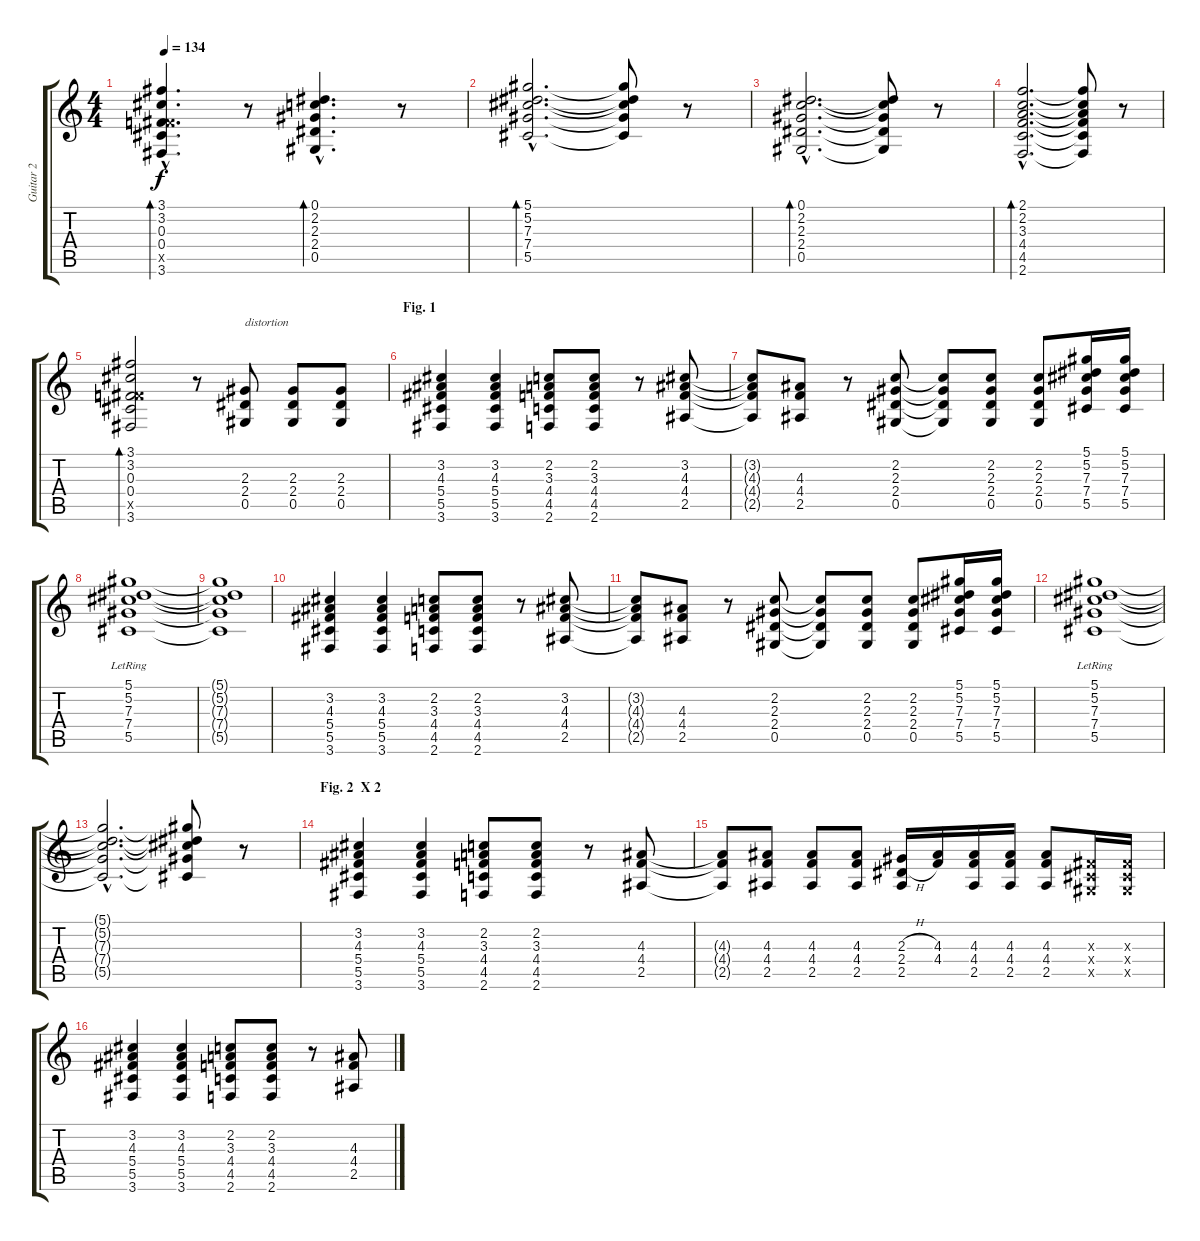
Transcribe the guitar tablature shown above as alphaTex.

\track ("Guitar 2" "Guitar 2") {instrument distortionguitar}
\staff {score tabs}
\tuning (Eb4 Bb3 Gb3 Db3 Ab2 Eb2) {hide}
\ts (4 4)
\tempo 134
\clef g2
\ks c
(3.1{hac} 3.2{hac} 0.3{hac} 0.4{hac} 9.5{hac x} 3.6{hac}).4{d bd 120 dy f} r.8 (0.1{hac} 2.2{hac} 2.3{hac} 2.4{hac} 0.5{hac}).4{d bd 120} r.8 |
(5.1{hac} 5.2{hac} 7.3{hac} 7.4{hac} 5.5{hac}).2{d bd 120} (5.1{t} 5.2{t} 7.3{t} 7.4{t} 5.5{t}).8 r.8 |
(0.1{hac} 2.2{hac} 2.3{hac} 2.4{hac} 0.5{hac}).2{d bd 120} (0.1{t} 2.2{t} 2.3{t} 2.4{t} 0.5{t}).8 r.8 |
(2.1{hac} 2.2{hac} 3.3{hac} 4.4{hac} 4.5{hac} 2.6{hac}).2{d bd 120} (2.1{t} 2.2{t} 3.3{t} 4.4{t} 4.5{t} 2.6{t}).8 r.8 |
(3.1 3.2 0.3 0.4 9.5{x} 3.6).2{bd 120} r.8 (2.3 2.4 0.5).8{txt "distortion" instrument distortionguitar} (2.3 2.4 0.5).8 (2.3 2.4 0.5).8 |
\section ("" "Fig. 1")
(3.2 4.3 5.4 5.5 3.6).4 (3.2 4.3 5.4 5.5 3.6).4 (2.2 3.3 4.4 4.5 2.6).8 (2.2 3.3 4.4 4.5 2.6).8 r.8 (3.2 4.3 4.4 2.5).8 |
(3.2{t} 4.3{t} 4.4{t} 2.5{t}).8 (4.3 4.4 2.5).8 r.8 (2.2 2.3 2.4 0.5).8 (2.2{t} 2.3{t} 2.4{t} 0.5{t}).8 (2.2 2.3 2.4 0.5).8 (2.2 2.3 2.4 0.5).8 (5.1 5.2 7.3 7.4 5.5).16 (5.1 5.2 7.3 7.4 5.5).16 |
(5.1{lr} 5.2{lr} 7.3{lr} 7.4{lr} 5.5{lr}).1 |
(5.1{t} 5.2{t} 7.3{t} 7.4{t} 5.5{t}).1 |
(3.2 4.3 5.4 5.5 3.6).4 (3.2 4.3 5.4 5.5 3.6).4 (2.2 3.3 4.4 4.5 2.6).8 (2.2 3.3 4.4 4.5 2.6).8 r.8 (3.2 4.3 4.4 2.5).8 |
(3.2{t} 4.3{t} 4.4{t} 2.5{t}).8 (4.3 4.4 2.5).8 r.8 (2.2 2.3 2.4 0.5).8 (2.2{t} 2.3{t} 2.4{t} 0.5{t}).8 (2.2 2.3 2.4 0.5).8 (2.2 2.3 2.4 0.5).8 (5.1 5.2 7.3 7.4 5.5).16 (5.1 5.2 7.3 7.4 5.5).16 |
(5.1{lr} 5.2{lr} 7.3{lr} 7.4{lr} 5.5{lr}).1 |
(5.1{hac t} 5.2{hac t} 7.3{hac t} 7.4{hac t} 5.5{hac t}).2{d} (5.1{t} 5.2{t} 7.3{t} 7.4{t} 5.5{t}).8 r.8 |
\section ("" "Fig. 2  X 2")
(3.2 4.3 5.4 5.5 3.6).4 (3.2 4.3 5.4 5.5 3.6).4 (2.2 3.3 4.4 4.5 2.6).8 (2.2 3.3 4.4 4.5 2.6).8 r.8 (4.3 4.4 2.5).8 |
(4.3{t} 4.4{t} 2.5{t}).8 (4.3 4.4 2.5).8 (4.3 4.4 2.5).8 (4.3 4.4 2.5).8 (2.3{h} 2.4{h} 2.5).16 (4.3 4.4).16 (4.3 4.4 2.5).16 (4.3 4.4 2.5).16 (4.3 4.4 2.5).8 (0.3{x} 0.4{x} 0.5{x}).16 (0.3{x} 0.4{x} 0.5{x}).16 |
(3.2 4.3 5.4 5.5 3.6).4 (3.2 4.3 5.4 5.5 3.6).4 (2.2 3.3 4.4 4.5 2.6).8 (2.2 3.3 4.4 4.5 2.6).8 r.8 (4.3 4.4 2.5).8
